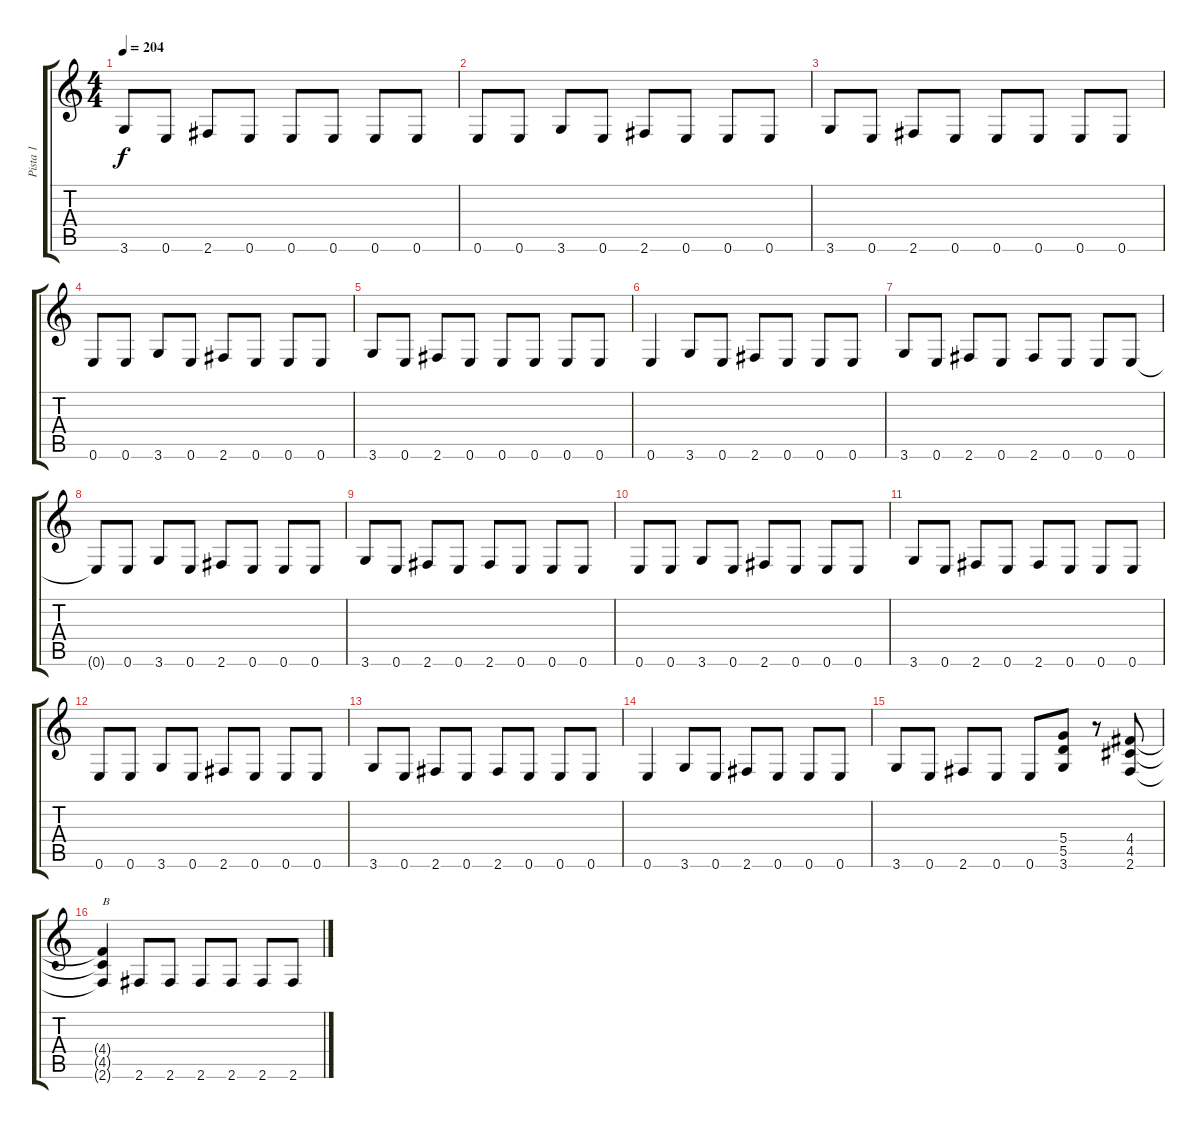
\track ("Pista 1" "Pista 1") {instrument overdrivenguitar}
\staff {score tabs}
\tuning (E4 B3 G3 D3 A2 E2) {hide}
\ts (4 4)
\tempo 204
\clef g2
\ks c
3.6.8{dy f} 0.6.8 2.6.8 0.6.8 0.6.8 0.6.8 0.6.8 0.6.8 |
0.6.8 0.6.8 3.6.8 0.6.8 2.6.8 0.6.8 0.6.8 0.6.8 |
3.6.8 0.6.8 2.6.8 0.6.8 0.6.8 0.6.8 0.6.8 0.6.8 |
0.6.8 0.6.8 3.6.8 0.6.8 2.6.8 0.6.8 0.6.8 0.6.8 |
3.6.8 0.6.8 2.6.8 0.6.8 0.6.8 0.6.8 0.6.8 0.6.8 |
0.6.4 3.6.8 0.6.8 2.6.8 0.6.8 0.6.8 0.6.8 |
3.6.8 0.6.8 2.6.8 0.6.8 2.6.8 0.6.8 0.6.8 0.6.8 |
0.6{t}.8 0.6.8 3.6.8 0.6.8 2.6.8 0.6.8 0.6.8 0.6.8 |
3.6.8 0.6.8 2.6.8 0.6.8 2.6.8 0.6.8 0.6.8 0.6.8 |
0.6.8 0.6.8 3.6.8 0.6.8 2.6.8 0.6.8 0.6.8 0.6.8 |
3.6.8 0.6.8 2.6.8 0.6.8 2.6.8 0.6.8 0.6.8 0.6.8 |
0.6.8 0.6.8 3.6.8 0.6.8 2.6.8 0.6.8 0.6.8 0.6.8 |
3.6.8 0.6.8 2.6.8 0.6.8 2.6.8 0.6.8 0.6.8 0.6.8 |
0.6.4 3.6.8 0.6.8 2.6.8 0.6.8 0.6.8 0.6.8 |
3.6.8 0.6.8 2.6.8 0.6.8 0.6.8 (5.4 5.5 3.6).8 r.8 (4.4 4.5 2.6).8 |
(4.4{t} 4.5{t} 2.6{t}).4{txt "B"} 2.6.8 2.6.8 2.6.8 2.6.8 2.6.8 2.6.8
